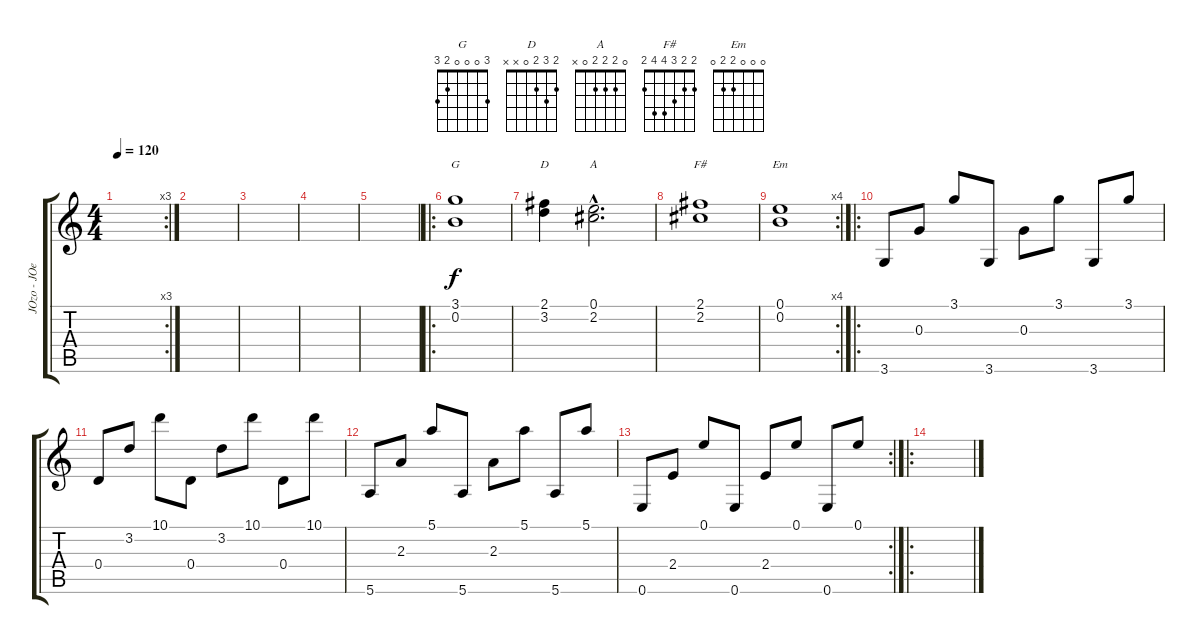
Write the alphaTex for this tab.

\track ("JOzo - JOey" "JOzo - JOe") {instrument overdrivenguitar}
\staff {score tabs}
\tuning (E4 B3 G3 D3 A2 E2) {hide}
\chord ("G" 3 0 0 0 2 3)
\chord ("D" 2 3 2 0 x x)
\chord ("A" 0 2 2 2 0 x)
\chord ("F#" 2 2 3 4 4 2)
\chord ("Em" 0 0 0 2 2 0)
\rc 3
\ts (4 4)
\tempo 120
\clef g2
\ks c
|
|
|
|
|
\ro
(3.1 0.2).1{ch "G" volume 10 instrument stringensemble1} |
(2.1 3.2).4{ch "D"} (0.1{hac} 2.2{hac}).2{d ch "A"} |
(2.1 2.2).1{ch "F#"} |
\rc 4
(0.1 0.2).1{ch "Em"} |
\ro
3.6.8{instrument overdrivenguitar} 0.3.8 3.1.8 3.6.8 0.3.8 3.1.8 3.6.8 3.1.8 |
0.4.8{instrument overdrivenguitar} 3.2.8 10.1.8 0.4.8 3.2.8 10.1.8 0.4.8 10.1.8 |
5.6.8{instrument overdrivenguitar} 2.3.8 5.1.8 5.6.8 2.3.8 5.1.8 5.6.8 5.1.8 |
\rc 2
0.6.8{instrument overdrivenguitar} 2.4.8 0.1.8 0.6.8 2.4.8 0.1.8 0.6.8 0.1.8 |
\ro
